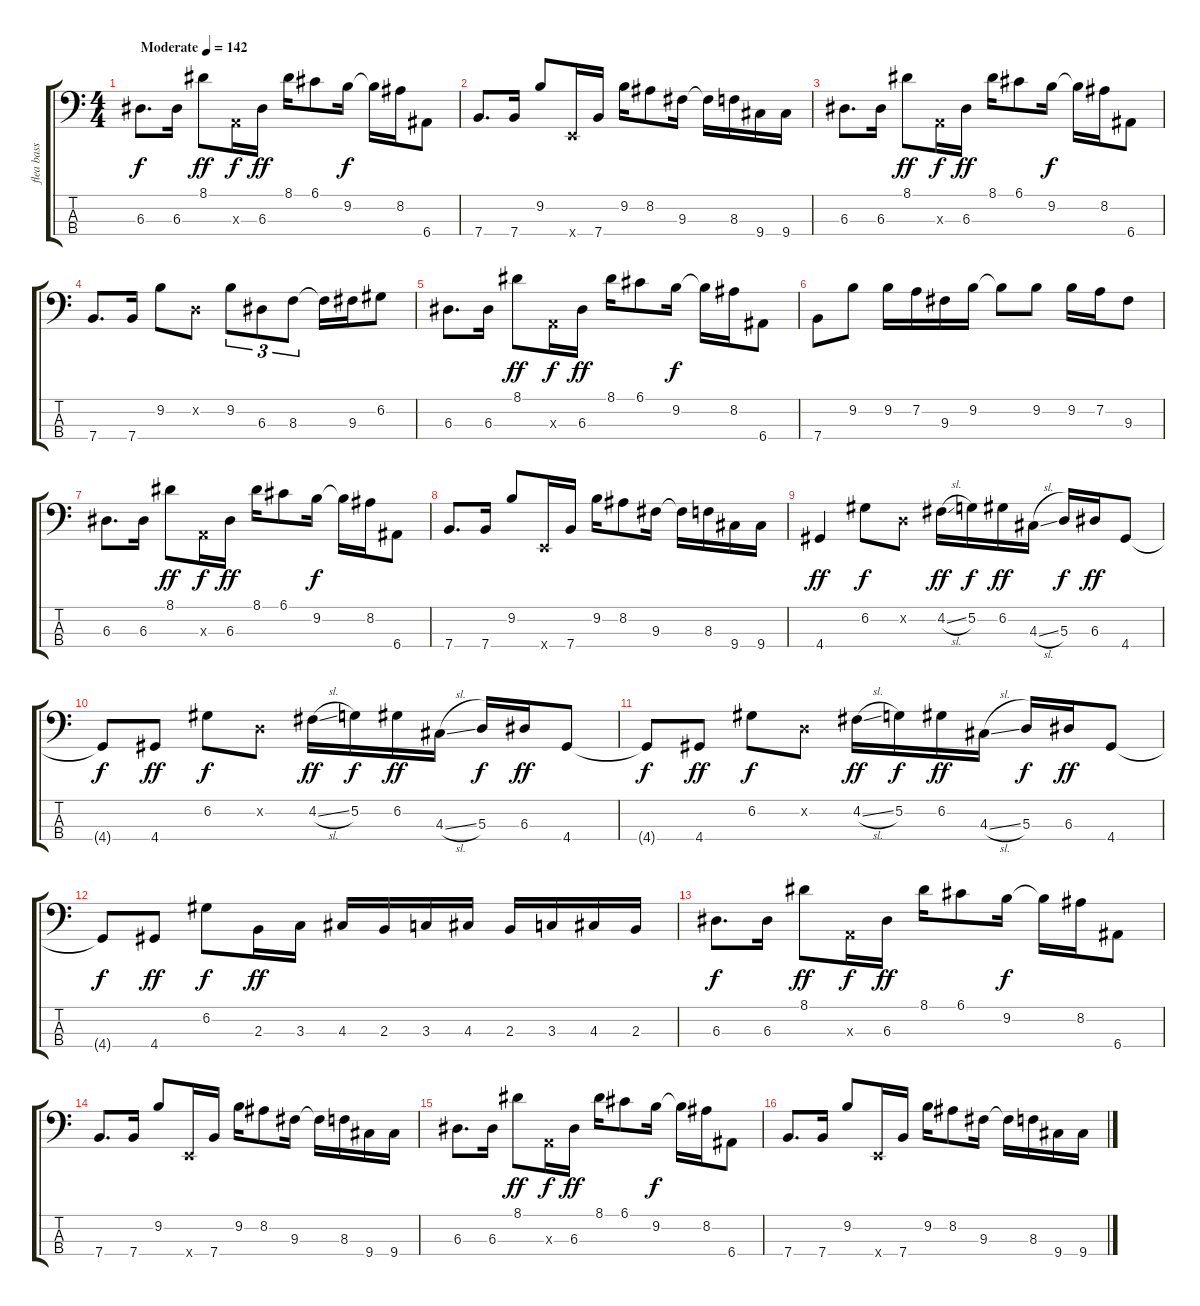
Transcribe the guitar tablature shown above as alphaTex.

\track ("flea bass" "flea bass") {instrument slapbass1}
\staff {score tabs}
\tuning (G2 D2 A1 E1) {hide}
\ts (4 4)
\tempo (142 "Moderate")
\clef f4
\ks c
6.3.8{d dy f instrument slapbass1} 6.3.16 8.1.8{dy ff} 0.3{x}.16{dy f} 6.3.16{dy ff} 8.1.16 6.1.8 9.2.16{dy f} 9.2{t}.16 8.2.16 6.4.8 |
7.4.8{d} 7.4.16 9.2.8 0.4{x}.16 7.4.16 9.2.16 8.2.8 9.3.16 9.3{t}.16 8.3.16 9.4.16 9.4.16 |
6.3.8{d} 6.3.16 8.1.8{dy ff} 0.3{x}.16{dy f} 6.3.16{dy ff} 8.1.16 6.1.8 9.2.16{dy f} 9.2{t}.16 8.2.16 6.4.8 |
7.4.8{d} 7.4.16 9.2.8 0.2{x}.8 9.2.8{tu (3 2)} 6.3.8{tu (3 2)} 8.3.8{tu (3 2)} 8.3{t}.16 9.3.16 6.2.8 |
6.3.8{d} 6.3.16 8.1.8{dy ff} 0.3{x}.16{dy f} 6.3.16{dy ff} 8.1.16 6.1.8 9.2.16{dy f} 9.2{t}.16 8.2.16 6.4.8 |
7.4.8 9.2.8 9.2.16 7.2.16 9.3.16 9.2.16 9.2{t}.8 9.2.8 9.2.16 7.2.16 9.3.8 |
6.3.8{d} 6.3.16 8.1.8{dy ff} 0.3{x}.16{dy f} 6.3.16{dy ff} 8.1.16 6.1.8 9.2.16{dy f} 9.2{t}.16 8.2.16 6.4.8 |
7.4.8{d} 7.4.16 9.2.8 0.4{x}.16 7.4.16 9.2.16 8.2.8 9.3.16 9.3{t}.16 8.3.16 9.4.16 9.4.16 |
4.4.4{dy ff} 6.2.8{dy f} 0.2{x}.8 4.2{sl}.16{dy ff} 5.2.16{dy f} 6.2.16{dy ff} 4.3{sl}.16 5.3.16{dy f} 6.3.16{dy ff} 4.4.8 |
4.4{t}.8{dy f} 4.4.8{dy ff} 6.2.8{dy f} 0.2{x}.8 4.2{sl}.16{dy ff} 5.2.16{dy f} 6.2.16{dy ff} 4.3{sl}.16 5.3.16{dy f} 6.3.16{dy ff} 4.4.8 |
4.4{t}.8{dy f} 4.4.8{dy ff} 6.2.8{dy f} 0.2{x}.8 4.2{sl}.16{dy ff} 5.2.16{dy f} 6.2.16{dy ff} 4.3{sl}.16 5.3.16{dy f} 6.3.16{dy ff} 4.4.8 |
4.4{t}.8{dy f} 4.4.8{dy ff} 6.2.8{dy f} 2.3.16{dy ff} 3.3.16 4.3.16 2.3.16 3.3.16 4.3.16 2.3.16 3.3.16 4.3.16 2.3.16 |
6.3.8{d dy f} 6.3.16 8.1.8{dy ff} 0.3{x}.16{dy f} 6.3.16{dy ff} 8.1.16 6.1.8 9.2.16{dy f} 9.2{t}.16 8.2.16 6.4.8 |
7.4.8{d} 7.4.16 9.2.8 0.4{x}.16 7.4.16 9.2.16 8.2.8 9.3.16 9.3{t}.16 8.3.16 9.4.16 9.4.16 |
6.3.8{d} 6.3.16 8.1.8{dy ff} 0.3{x}.16{dy f} 6.3.16{dy ff} 8.1.16 6.1.8 9.2.16{dy f} 9.2{t}.16 8.2.16 6.4.8 |
7.4.8{d} 7.4.16 9.2.8 0.4{x}.16 7.4.16 9.2.16 8.2.8 9.3.16 9.3{t}.16 8.3.16 9.4.16 9.4.16
